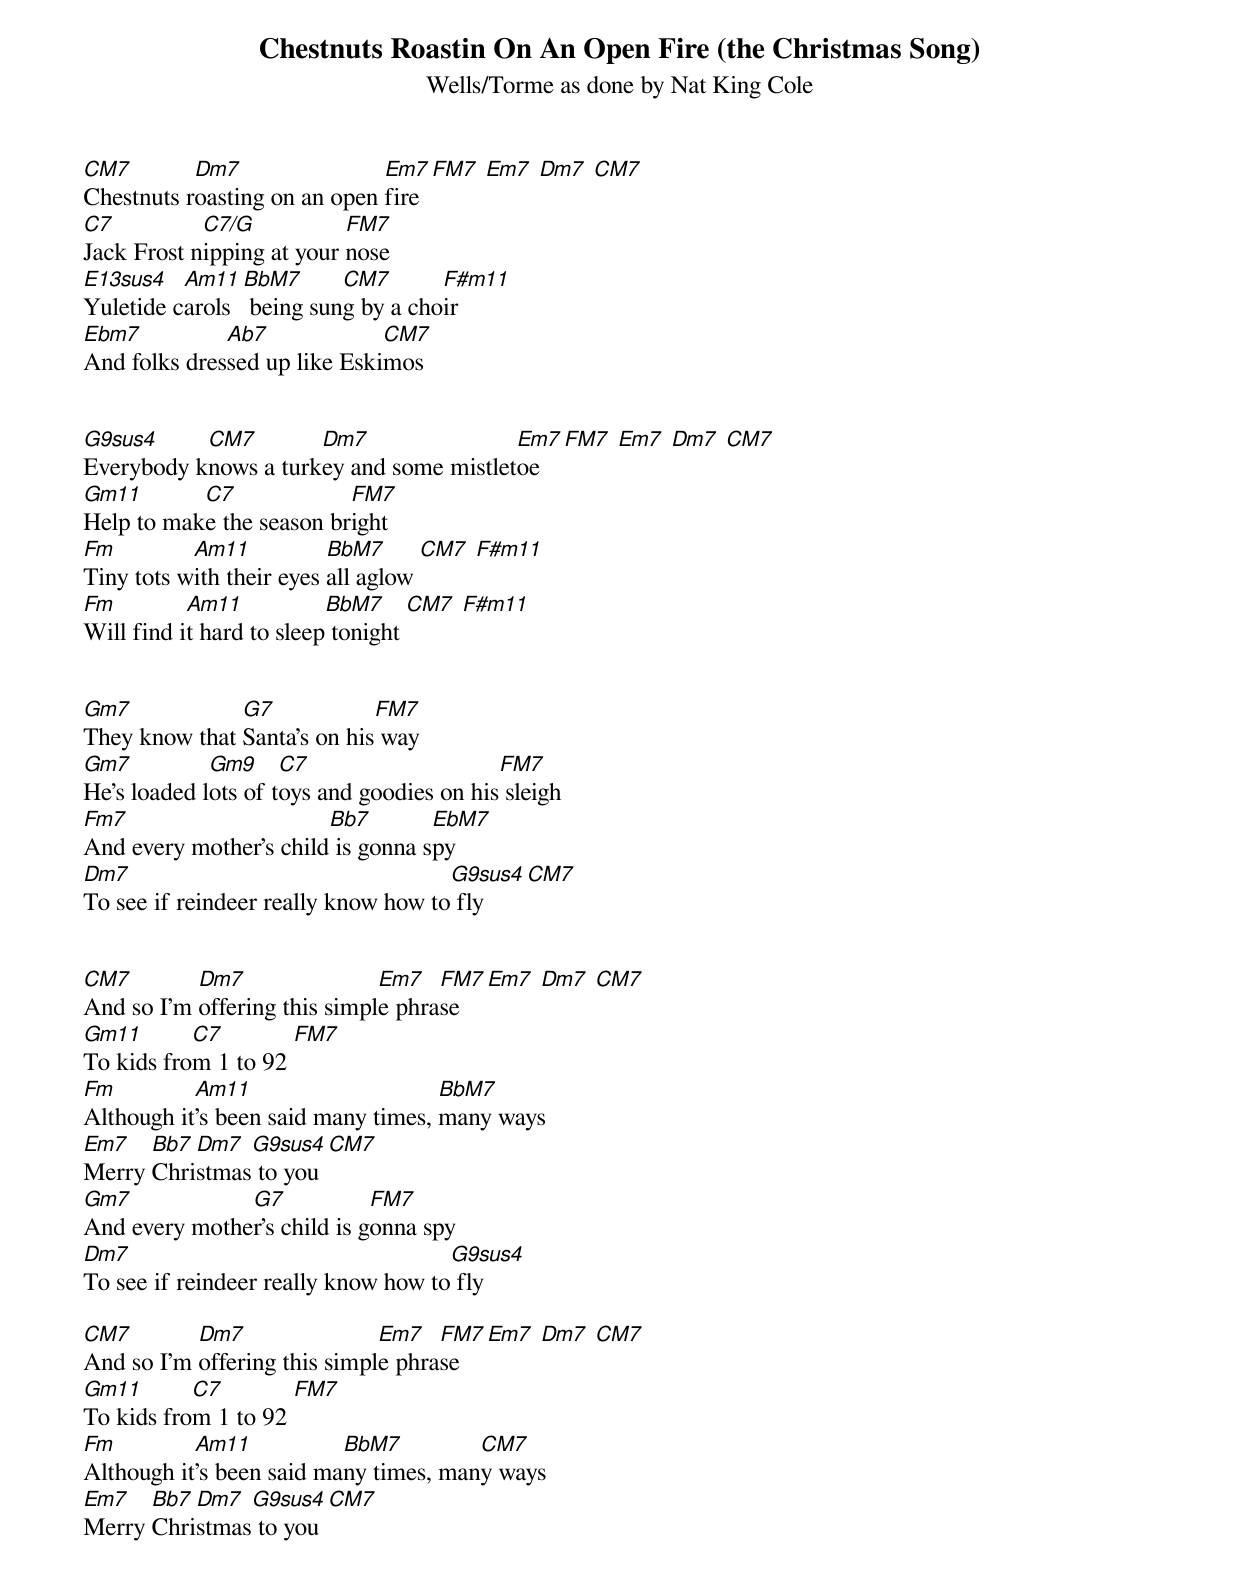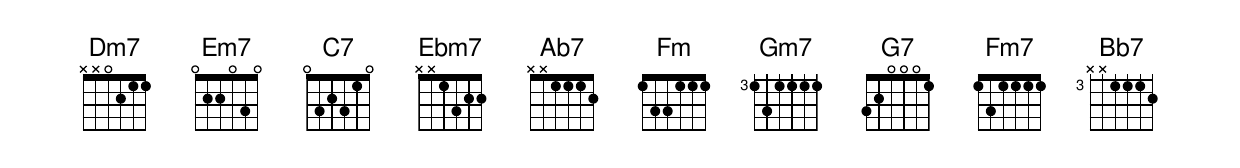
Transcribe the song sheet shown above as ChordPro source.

{title: Chestnuts Roastin On An Open Fire (the Christmas Song)}
{subtitle: Wells/Torme as done by Nat King Cole}

[CM7]Chestnuts r[Dm7]oasting on an open [Em7]fire [FM7] [Em7] [Dm7] [CM7]
[C7]Jack Frost n[C7/G]ipping at your [FM7]nose
[E13sus4]Yuletide c[Am11]arols[BbM7] being sun[CM7]g by a cho[F#m11]ir
[Ebm7]And folks dres[Ab7]sed up like Eski[CM7]mos


[G9sus4]Everybody k[CM7]nows a turk[Dm7]ey and some mistlet[Em7]oe [FM7] [Em7] [Dm7] [CM7]
[Gm11]Help to mak[C7]e the season br[FM7]ight
[Fm]Tiny tots w[Am11]ith their eyes [BbM7]all aglow [CM7] [F#m11]
[Fm]Will find i[Am11]t hard to sleep[BbM7] tonight [CM7] [F#m11]


[Gm7]They know that [G7]Santa's on his[FM7] way
[Gm7]He's loaded l[Gm9]ots of t[C7]oys and goodies on his[FM7] sleigh
[Fm7]And every mother's child[Bb7] is gonna s[EbM7]py
[Dm7]To see if reindeer really know how to[G9sus4] fly [CM7]


[CM7]And so I'm [Dm7]offering this simpl[Em7]e phra[FM7]se [Em7] [Dm7] [CM7]
[Gm11]To kids fro[C7]m 1 to 92 [FM7]
[Fm]Although it[Am11]'s been said many times, [BbM7]many ways
[Em7]Merry [Bb7]Chri[Dm7]stmas[G9sus4] to you [CM7]
[Gm7]And every mothe[G7]r's child is g[FM7]onna spy
[Dm7]To see if reindeer really know how to[G9sus4] fly

[CM7]And so I'm [Dm7]offering this simpl[Em7]e phra[FM7]se [Em7] [Dm7] [CM7]
[Gm11]To kids fro[C7]m 1 to 92 [FM7]
[Fm]Although it[Am11]'s been said ma[BbM7]ny times, man[CM7]y ways
[Em7]Merry [Bb7]Chri[Dm7]stmas[G9sus4] to you [CM7]
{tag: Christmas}
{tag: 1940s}
